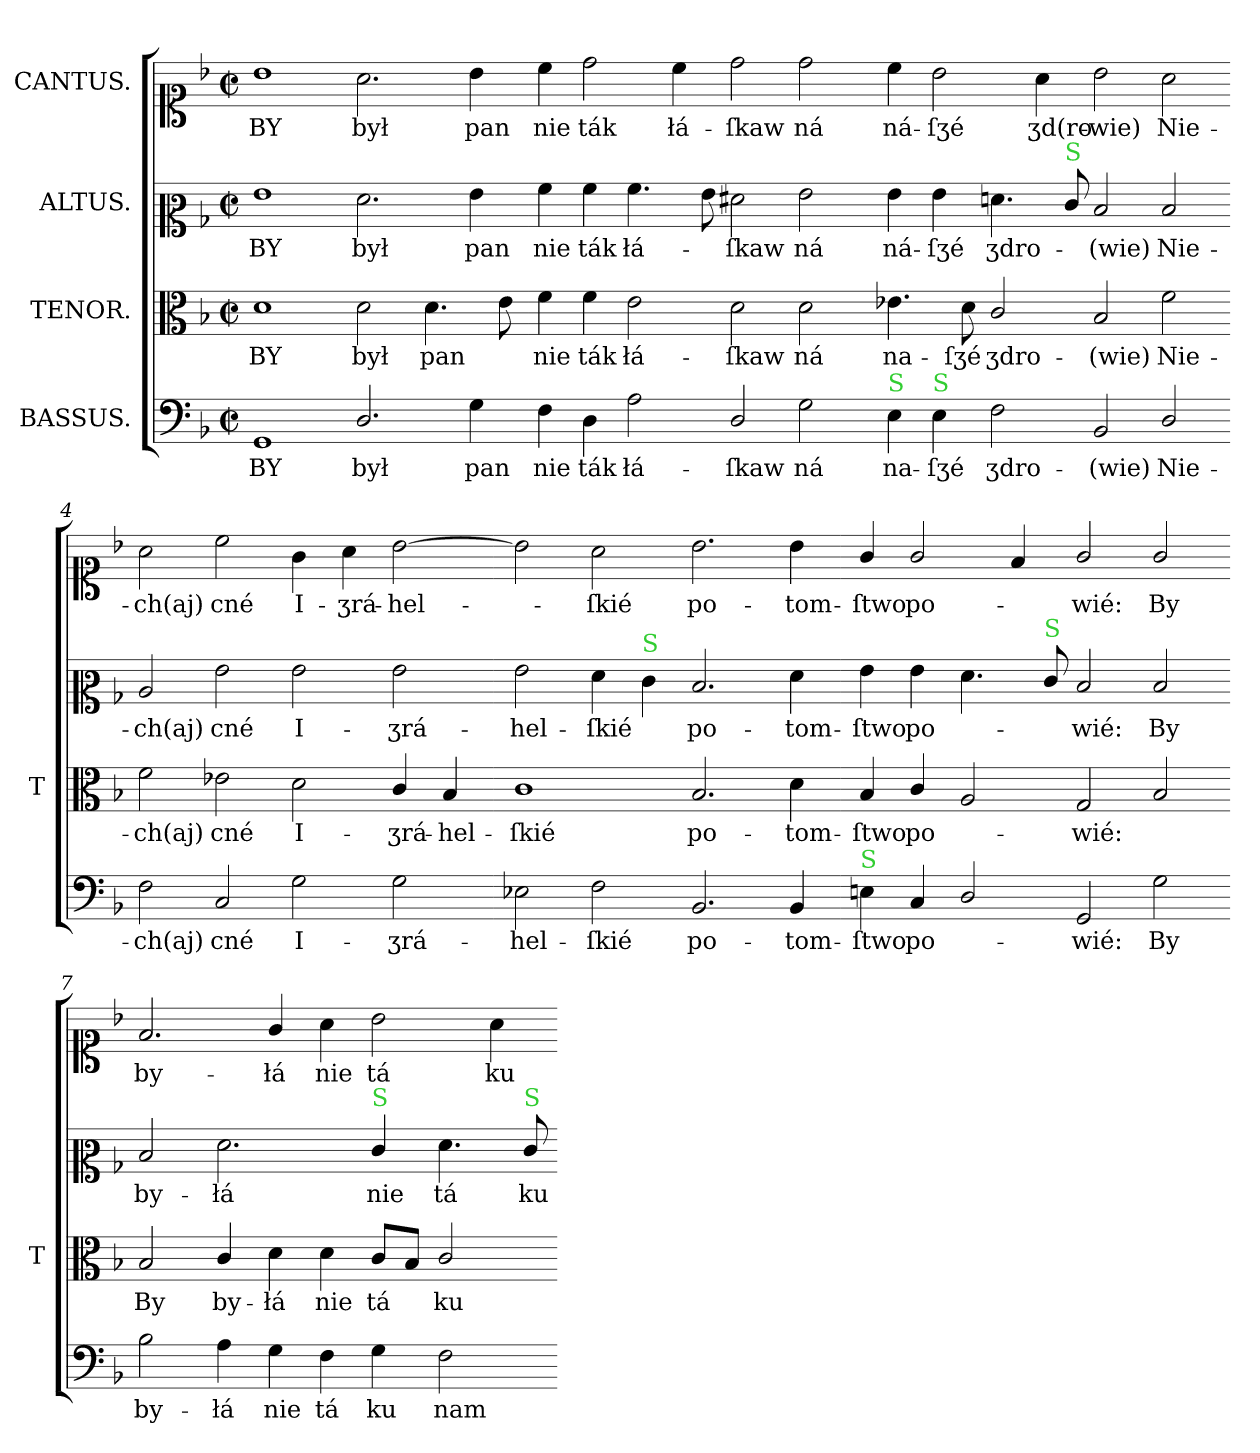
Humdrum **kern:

**kern	**text	**kern	**text	**kern	**text	**kern	**text
*part4	*part4	*part3	*part3	*part2	*part2	*part1	*part1
*staff4	*staff4	*staff3	*staff3	*staff2	*staff2	*staff1	*staff1
*I"BASSUS.	*	*I"TENOR.	*	*I"ALTUS.	*	*I"CANTUS.	*
*	*	*I'T	*	*	*	*	*
*clefF4	*	*clefC3	*	*clefC2	*	*clefC1	*
*k[b-]	*	*k[b-]	*	*k[b-]	*	*k[b-]	*
*M2/1	*	*M2/1	*	*M2/1	*	*M2/1	*
*met(c|)	*	*met(c|)	*	*met(c|)	*	*met(c|)	*
=1	=1	=1	=1	=1	=1	=1	=1
1GG/	BY	1d\	BY	1g\	BY	1b-\	BY
2.D/	był	2d\	był	2.f\	był	2.a\	był
.	.	4.d\	pan	.	.	.	.
4G\	pan	.	.	4g\	pan	4b-\	pan
.	.	8e\	.	.	.	.	.
=2-	=2-	=2-	=2-	=2-	=2-	=2-	=2-
4F\	nie	4f\	nie	4a\	nie	4cc\	nie
4D\	ták	4f\	ták	4a\	ták	2dd\	ták
2A\	łá-	2e\	łá-	4.a\	łá-	.	.
.	.	.	.	.	.	4cc\	łá-
.	.	.	.	8g\	.	.	.
2D/	-ſkaw	2d\	-ſkaw	2f#X\	-ſkaw	2dd\	-ſkaw
2G\	ná	2d\	ná	2g\	ná	2dd\	ná
=3-	=3-	=3-	=3-	=3-	=3-	=3-	=3-
!LO:TX:a:color=limegreen:t=S	!	!	!	!	!	!	!
4E\	na-	4.e-X\	na-	4g\	ná-	4cc\	ná-
!LO:TX:a:color=limegreen:t=S	!	!	!	!	!	!	!
4E\	-ſʒé	.	.	4g\	-ſʒé	2b-\	-ſʒé
.	.	8d\	-ſʒé	.	.	.	.
2F\	ʒdro-	2c/	ʒdro-	4.fn\	ʒdro-	.	.
.	.	.	.	.	.	4a\	ʒd(ro-
!	!	!	!	!LO:TX:a:color=limegreen:t=S	!	!	!
.	.	.	.	8e/	.	.	.
2BB-/	-(wie)	2B-/	-(wie)	2d/	-(wie)	2b-\	-wie)
2D/	Nie-	2f\	Nie-	2d/	Nie-	2a\	Nie-
=4-	=4-	=4-	=4-	=4-	=4-	=4-	=4-
2F\	-ch(aj)	2f\	-ch(aj)	2c/	-ch(aj)	2a\	-ch(aj)
2C/	cné	2e-X\	cné	2g\	cné	2cc\	cné
2G\	I-	2d\	I-	2g\	I-	4g\	I-
.	.	.	.	.	.	4a\	-ʒrá-
2G\	-ʒrá-	4c/	-ʒrá-	2g\	-ʒrá-	[2b-\	-hel-
.	.	4B-/	-hel-	.	.	.	.
=5-	=5-	=5-	=5-	=5-	=5-	=5-	=5-
2E-X\	-hel-	1c\	-ſkié	2g\	-hel-	2b-\]	.
2F\	-ſkié	.	.	4f\	-ſkié	2a\	-ſkié
!	!	!	!	!LO:TX:a:color=limegreen:t=S	!	!	!
.	.	.	.	4e\	.	.	.
2.BB-/	po-	2.B-/	po-	2.d/	po-	2.b-\	po-
4BB-/	-tom-	4d\	-tom-	4f\	-tom-	4b-\	-tom-
=6-	=6-	=6-	=6-	=6-	=6-	=6-	=6-
!LO:TX:a:color=limegreen:t=S	!	!	!	!	!	!	!
4En\	-ſtwo	4B-/	-ſtwo	4g\	-ſtwo	4g/	-ſtwo
4C/	po-	4c/	po-	4g\	po-	2g/	po-
2D/	.	2A/	.	4.f\	.	.	.
.	.	.	.	.	.	4f/	.
!	!	!	!	!LO:TX:a:color=limegreen:t=S	!	!	!
.	.	.	.	8e/	.	.	.
2GG/	-wié:	2G/	-wié:	2d/	-wié:	2g/	-wié:
2G\	By	2B-/	.	2d/	By	2g/	By
=7-	=7-	=7-	=7-	=7-	=7-	=7-	=7-
2B-\	by-	2B-/	By	2d/	by-	2.f/	by-
4A\	-łá	4c/	by-	2.f\	-łá	.	.
4G\	nie	4d\	-łá	.	.	4g/	-łá
4F\	tá	4d\	nie	.	.	4a\	nie
!	!	!	!	!LO:TX:a:color=limegreen:t=S	!	!	!
4G\	ku	8c/L	tá	4e/	nie	2b-\	tá
.	.	8B-/J	.	.	.	.	.
2F\	nam	2c/	ku	4.f\	tá	.	.
.	.	.	.	.	.	4a\	ku
!	!	!	!	!LO:TX:a:color=limegreen:t=S	!	!	!
.	.	.	.	8e/	ku	.	.
=-	=-	=-	=-	=-	=-	=-	=-
*-	*-	*-	*-	*-	*-	*-	*-
